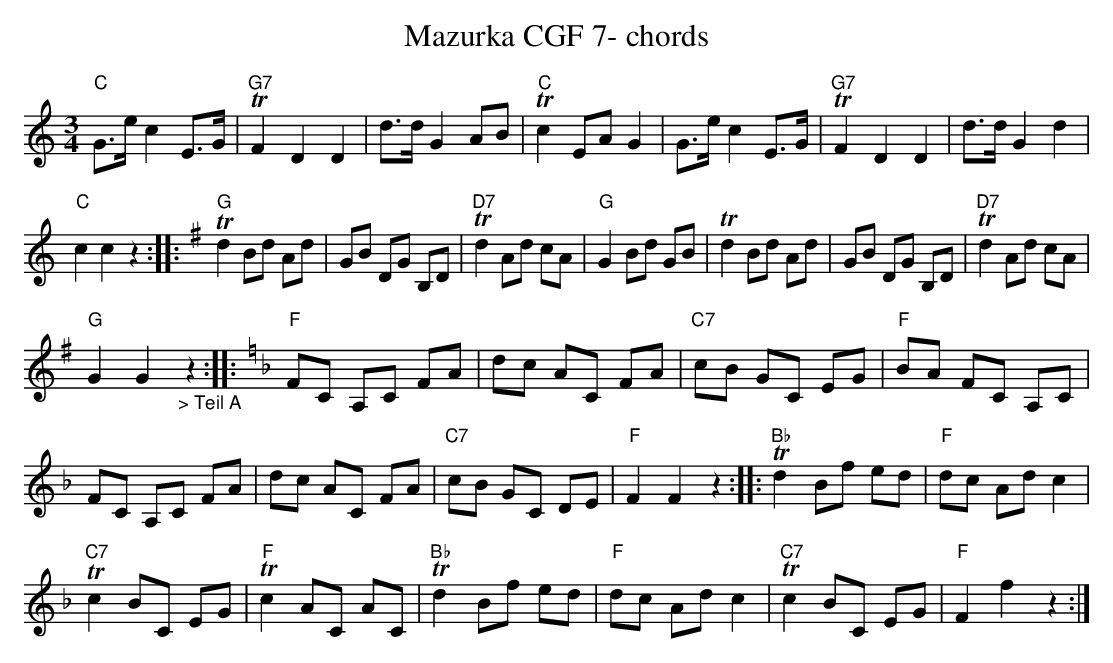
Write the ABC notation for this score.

X:1
T:Mazurka CGF 7- chords
M:3/4
L:1/8
K:Cmaj%%MIDI gchordon
"C"G>ec2E>G | "G7"TF2D2D2 | d>dG2AB | "C"Tc2EAG2 | G>ec2E>G | "G7"TF2D2D2 | d>dG2d2 |
"C"c2c2z2 :: [K:Gmaj] "G"Td2Bd Ad | GB DG B,D | "D7"Td2Ad cA | "G"G2Bd GB | Td2Bd Ad | GB DG B,D | "D7"Td2Ad cA |
"G"G2G2"_> Teil A"z2 :: [K:Fmaj] "F"FC A,C FA | dc AC FA | "C7"cB GC EG | "F"BA FC A,C |
FC A,C FA | dc AC FA | "C7"cB GC DE | "F"F2F2z2 :: "Bb"Td2Bf ed | "F"dc Adc2 |
"C7"Tc2BC EG | "F"Tc2AC AC | "Bb"Td2Bf ed | "F"dc Adc2 | "C7"Tc2 BC EG | "F"F2f2z2 :|
